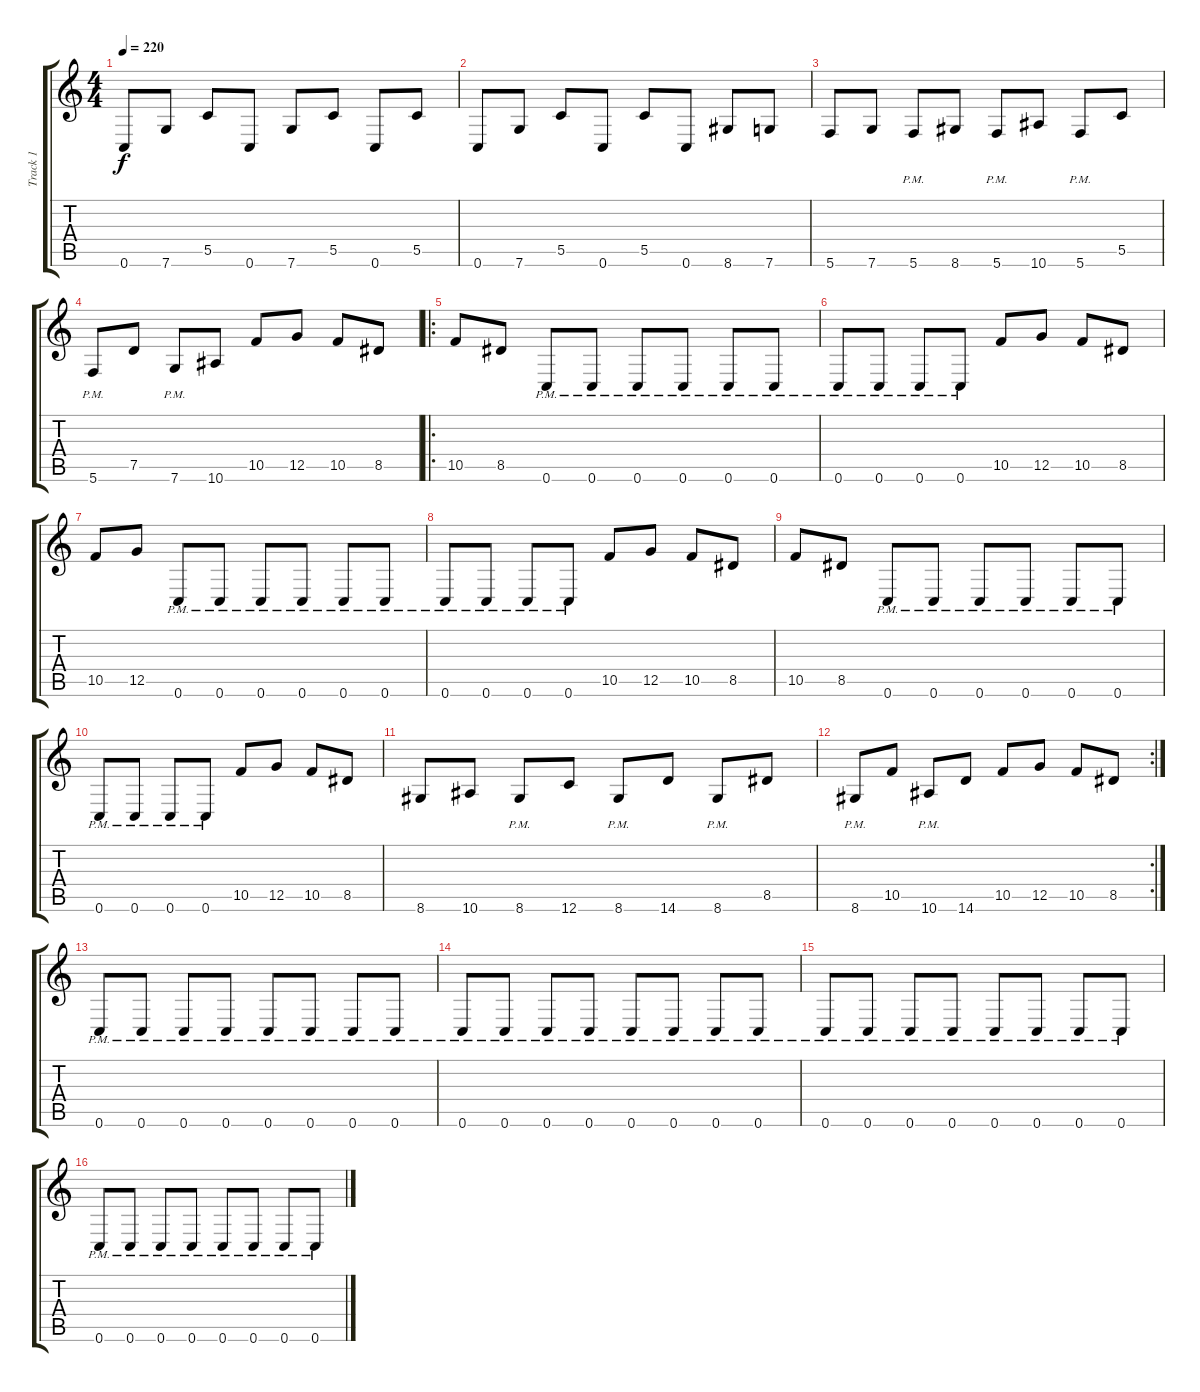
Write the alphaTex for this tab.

\track ("Track 1" "Track 1") {instrument distortionguitar}
\staff {score tabs}
\tuning (D4 A3 F3 C3 G2 C2) {hide}
\ts (4 4)
\tempo 220
\clef g2
\ks c
0.6.8{dy f} 7.6.8 5.5.8 0.6.8 7.6.8 5.5.8 0.6.8 5.5.8 |
0.6.8 7.6.8 5.5.8 0.6.8 5.5.8 0.6.8 8.6.8 7.6.8 |
5.6.8 7.6.8 5.6{pm}.8 8.6.8 5.6{pm}.8 10.6.8 5.6{pm}.8 5.5.8 |
5.6{pm}.8 7.5.8 7.6{pm}.8 10.6.8 10.5.8 12.5.8 10.5.8 8.5.8 |
\ro
10.5.8 8.5.8 0.6{pm}.8 0.6{pm}.8 0.6{pm}.8 0.6{pm}.8 0.6{pm}.8 0.6{pm}.8 |
0.6{pm}.8 0.6{pm}.8 0.6{pm}.8 0.6{pm}.8 10.5.8 12.5.8 10.5.8 8.5.8 |
10.5.8 12.5.8 0.6{pm}.8 0.6{pm}.8 0.6{pm}.8 0.6{pm}.8 0.6{pm}.8 0.6{pm}.8 |
0.6{pm}.8 0.6{pm}.8 0.6{pm}.8 0.6{pm}.8 10.5.8 12.5.8 10.5.8 8.5.8 |
10.5.8 8.5.8 0.6{pm}.8 0.6{pm}.8 0.6{pm}.8 0.6{pm}.8 0.6{pm}.8 0.6{pm}.8 |
0.6{pm}.8 0.6{pm}.8 0.6{pm}.8 0.6{pm}.8 10.5.8 12.5.8 10.5.8 8.5.8 |
8.6.8 10.6.8 8.6{pm}.8 12.6.8 8.6{pm}.8 14.6.8 8.6{pm}.8 8.5.8 |
\rc 2
8.6{pm}.8 10.5.8 10.6{pm}.8 14.6.8 10.5.8 12.5.8 10.5.8 8.5.8 |
0.6{pm}.8 0.6{pm}.8 0.6{pm}.8 0.6{pm}.8 0.6{pm}.8 0.6{pm}.8 0.6{pm}.8 0.6{pm}.8 |
0.6{pm}.8 0.6{pm}.8 0.6{pm}.8 0.6{pm}.8 0.6{pm}.8 0.6{pm}.8 0.6{pm}.8 0.6{pm}.8 |
0.6{pm}.8 0.6{pm}.8 0.6{pm}.8 0.6{pm}.8 0.6{pm}.8 0.6{pm}.8 0.6{pm}.8 0.6{pm}.8 |
0.6{pm}.8 0.6{pm}.8 0.6{pm}.8 0.6{pm}.8 0.6{pm}.8 0.6{pm}.8 0.6{pm}.8 0.6{pm}.8
